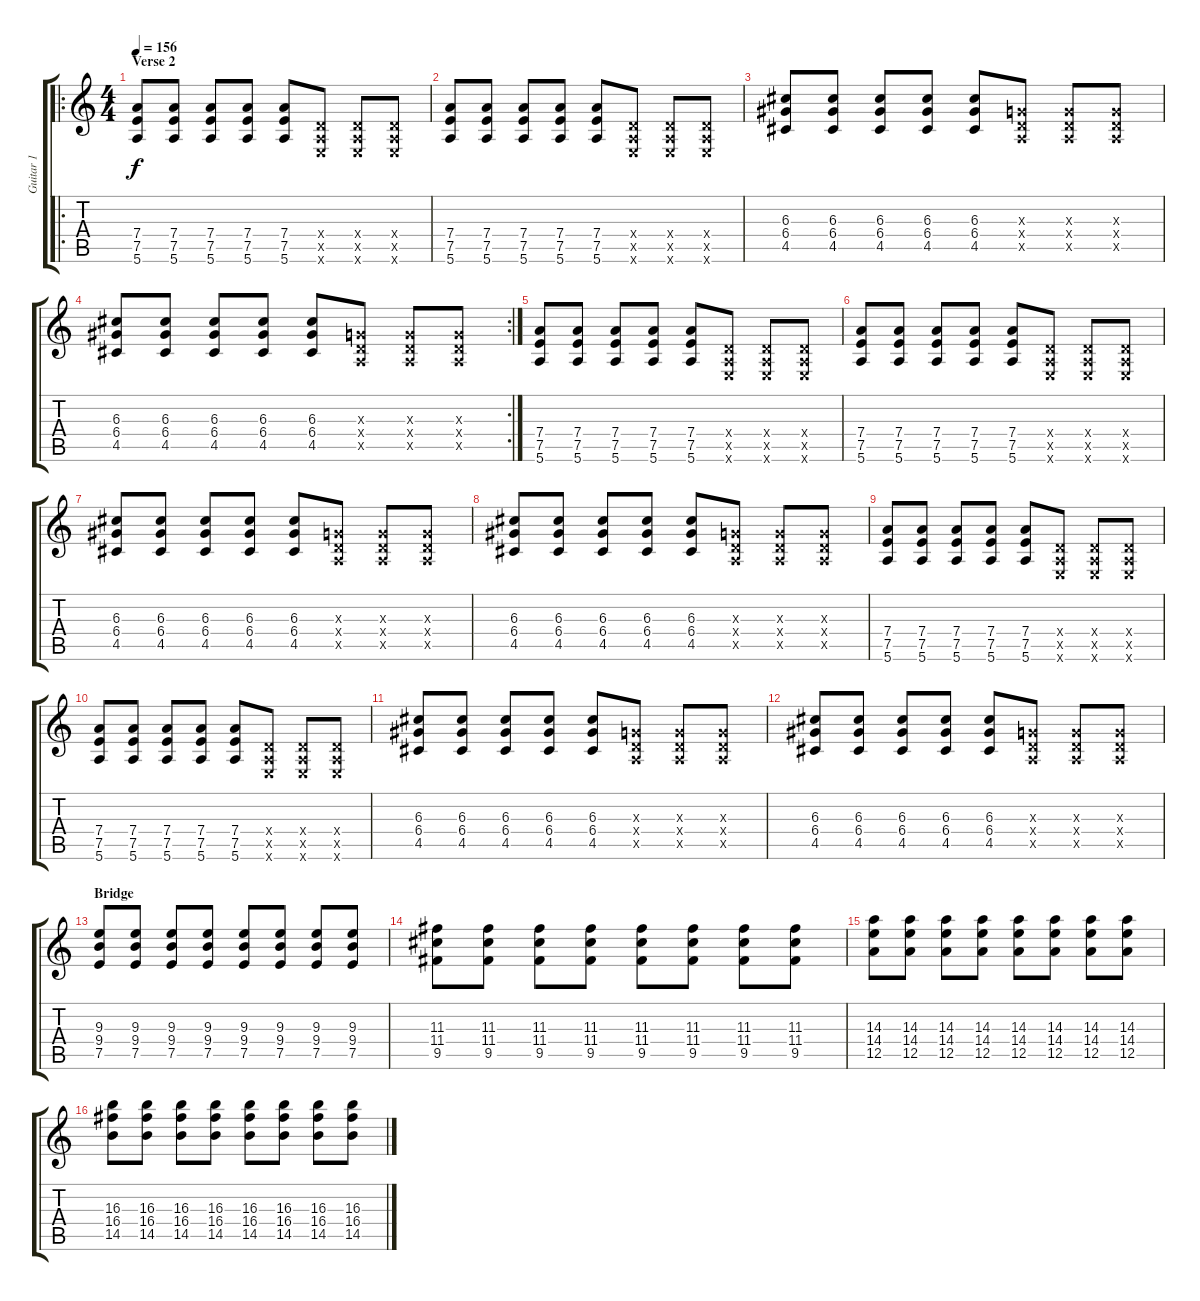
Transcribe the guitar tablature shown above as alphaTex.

\track ("Guitar 1" "Guitar 1") {instrument distortionguitar}
\staff {score tabs}
\tuning (E4 B3 G3 D3 A2 E2) {hide}
\ro
\ts (4 4)
\section ("" "Verse 2")
\tempo 156
\clef g2
\ks c
(7.4 7.5 5.6).8{dy f} (7.4 7.5 5.6).8 (7.4 7.5 5.6).8 (7.4 7.5 5.6).8 (7.4 7.5 5.6).8 (0.4{x} 0.5{x} 0.6{x}).8 (0.4{x} 0.5{x} 0.6{x}).8 (0.4{x} 0.5{x} 0.6{x}).8 |
(7.4 7.5 5.6).8 (7.4 7.5 5.6).8 (7.4 7.5 5.6).8 (7.4 7.5 5.6).8 (7.4 7.5 5.6).8 (0.4{x} 0.5{x} 0.6{x}).8 (0.4{x} 0.5{x} 0.6{x}).8 (0.4{x} 0.5{x} 0.6{x}).8 |
(6.3 6.4 4.5).8 (6.3 6.4 4.5).8 (6.3 6.4 4.5).8 (6.3 6.4 4.5).8 (6.3 6.4 4.5).8 (0.3{x} 0.4{x} 0.5{x}).8 (0.3{x} 0.4{x} 0.5{x}).8 (0.3{x} 0.4{x} 0.5{x}).8 |
\rc 2
(6.3 6.4 4.5).8 (6.3 6.4 4.5).8 (6.3 6.4 4.5).8 (6.3 6.4 4.5).8 (6.3 6.4 4.5).8 (0.3{x} 0.4{x} 0.5{x}).8 (0.3{x} 0.4{x} 0.5{x}).8 (0.3{x} 0.4{x} 0.5{x}).8 |
(7.4 7.5 5.6).8 (7.4 7.5 5.6).8 (7.4 7.5 5.6).8 (7.4 7.5 5.6).8 (7.4 7.5 5.6).8 (0.4{x} 0.5{x} 0.6{x}).8 (0.4{x} 0.5{x} 0.6{x}).8 (0.4{x} 0.5{x} 0.6{x}).8 |
(7.4 7.5 5.6).8 (7.4 7.5 5.6).8 (7.4 7.5 5.6).8 (7.4 7.5 5.6).8 (7.4 7.5 5.6).8 (0.4{x} 0.5{x} 0.6{x}).8 (0.4{x} 0.5{x} 0.6{x}).8 (0.4{x} 0.5{x} 0.6{x}).8 |
(6.3 6.4 4.5).8 (6.3 6.4 4.5).8 (6.3 6.4 4.5).8 (6.3 6.4 4.5).8 (6.3 6.4 4.5).8 (0.3{x} 0.4{x} 0.5{x}).8 (0.3{x} 0.4{x} 0.5{x}).8 (0.3{x} 0.4{x} 0.5{x}).8 |
(6.3 6.4 4.5).8 (6.3 6.4 4.5).8 (6.3 6.4 4.5).8 (6.3 6.4 4.5).8 (6.3 6.4 4.5).8 (0.3{x} 0.4{x} 0.5{x}).8 (0.3{x} 0.4{x} 0.5{x}).8 (0.3{x} 0.4{x} 0.5{x}).8 |
(7.4 7.5 5.6).8 (7.4 7.5 5.6).8 (7.4 7.5 5.6).8 (7.4 7.5 5.6).8 (7.4 7.5 5.6).8 (0.4{x} 0.5{x} 0.6{x}).8 (0.4{x} 0.5{x} 0.6{x}).8 (0.4{x} 0.5{x} 0.6{x}).8 |
(7.4 7.5 5.6).8 (7.4 7.5 5.6).8 (7.4 7.5 5.6).8 (7.4 7.5 5.6).8 (7.4 7.5 5.6).8 (0.4{x} 0.5{x} 0.6{x}).8 (0.4{x} 0.5{x} 0.6{x}).8 (0.4{x} 0.5{x} 0.6{x}).8 |
(6.3 6.4 4.5).8 (6.3 6.4 4.5).8 (6.3 6.4 4.5).8 (6.3 6.4 4.5).8 (6.3 6.4 4.5).8 (0.3{x} 0.4{x} 0.5{x}).8 (0.3{x} 0.4{x} 0.5{x}).8 (0.3{x} 0.4{x} 0.5{x}).8 |
(6.3 6.4 4.5).8 (6.3 6.4 4.5).8 (6.3 6.4 4.5).8 (6.3 6.4 4.5).8 (6.3 6.4 4.5).8 (0.3{x} 0.4{x} 0.5{x}).8 (0.3{x} 0.4{x} 0.5{x}).8 (0.3{x} 0.4{x} 0.5{x}).8 |
\section ("" "Bridge")
(9.3 9.4 7.5).8 (9.3 9.4 7.5).8 (9.3 9.4 7.5).8 (9.3 9.4 7.5).8 (9.3 9.4 7.5).8 (9.3 9.4 7.5).8 (9.3 9.4 7.5).8 (9.3 9.4 7.5).8 |
(11.3 11.4 9.5).8 (11.3 11.4 9.5).8 (11.3 11.4 9.5).8 (11.3 11.4 9.5).8 (11.3 11.4 9.5).8 (11.3 11.4 9.5).8 (11.3 11.4 9.5).8 (11.3 11.4 9.5).8 |
(14.3 14.4 12.5).8 (14.3 14.4 12.5).8 (14.3 14.4 12.5).8 (14.3 14.4 12.5).8 (14.3 14.4 12.5).8 (14.3 14.4 12.5).8 (14.3 14.4 12.5).8 (14.3 14.4 12.5).8 |
(16.3 16.4 14.5).8 (16.3 16.4 14.5).8 (16.3 16.4 14.5).8 (16.3 16.4 14.5).8 (16.3 16.4 14.5).8 (16.3 16.4 14.5).8 (16.3 16.4 14.5).8 (16.3 16.4 14.5).8
